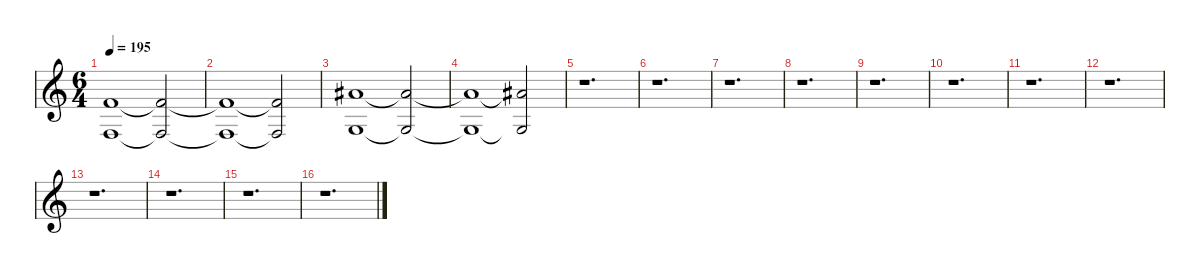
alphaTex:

\defaultSystemsLayout 4
\hideDynamics
\bracketExtendMode nobrackets
\singleTrackTrackNamePolicy hidden
\multiTrackTrackNamePolicy hidden
\firstSystemTrackNameMode fullname
\firstSystemTrackNameOrientation horizontal
\otherSystemsTrackNameOrientation horizontal
\track ("Keyboards" "vln.") {instrument stringensemble1}
\staff {score}
\tuning (D4 A3 F3 D3 A2 D2)
\ts (6 4)
\tempo 195
\clef g2
\ks c
(3.1 0.3).1{dy f beam Up} (3.1{t} 0.3{t}).2{beam Up} |
(3.1{t} 0.3{t}).1{beam Up} (3.1{t} 0.3{t}).2{beam Up} |
(8.1{acc #} 5.4).1{beam Up} (8.1{t acc #} 5.4{t}).2{beam Up} |
(8.1{t acc #} 5.4{t}).1{beam Up} (8.1{t acc #} 5.4{t}).2{beam Up} |
r.1{d beam Down} |
r.1{d beam Down} |
r.1{d beam Down} |
r.1{d beam Down} |
r.1{d beam Down} |
r.1{d beam Down} |
r.1{d beam Down} |
r.1{d beam Down} |
r.1{d beam Down} |
r.1{d beam Down} |
r.1{d beam Down} |
r.1{d beam Down}
